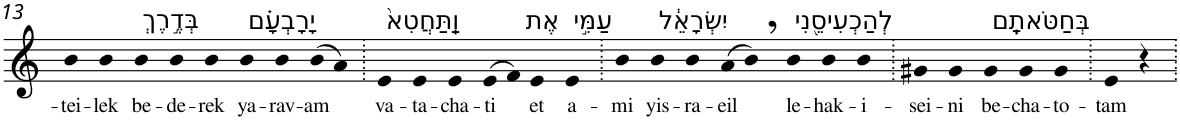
**kern	**text
*part1	*part1
*staff1	*staff1
*I"Piano	*
*I'Pno	*
!!LO:PB:g=z
*clefG2	*
*k[]	*
=13	=13
!	!LO:LY:b
4b	-tei-
!	!LO:LY:b
4b	-lek
!LO:TX:a:t=בְּדֶ֣רֶךְ	!
!	!LO:LY:b
4b	be-
!	!LO:LY:b
4b	-de-
!	!LO:LY:b
4b	-rek
!LO:TX:a:t=יָרָבְעָ֗ם	!
!	!LO:LY:b
4b	ya-
!	!LO:LY:b
4b	-rav-
!	!LO:LY:b
(>8b	-am
8a)	.
=14.	=14.
!LO:TX:a:t=וַֽתַּחֲטִא֙	!
!	!LO:LY:b
4e	va-
!	!LO:LY:b
4e	-ta-
!	!LO:LY:b
4e	-cha-
!	!LO:LY:b
(>8e	-ti
8f)	.
!LO:TX:a:t=אֶת	!
!	!LO:LY:b
4e	et
!LO:TX:a:t=עַמִּ֣י	!
!	!LO:LY:b
4e	a-
=15.	=15.
!	!LO:LY:b
4b	-mi
!LO:TX:a:t=יִשְׂרָאֵ֔ל	!
!	!LO:LY:b
4b	yis-
!	!LO:LY:b
4b	-ra-
!	!LO:LY:b
(>8a	-eil
8b,)	.
!LO:TX:a:t=לְהַכְעִיסֵ֖נִי	!
!	!LO:LY:b
4b	le-
!	!LO:LY:b
4b	-hak-
!	!LO:LY:b
4b	-i-
=16.	=16.
!	!LO:LY:b
4g#X	-sei-
!	!LO:LY:b
4g#	-ni
!LO:TX:a:t=בְּחַטֹּאתָֽם	!
!	!LO:LY:b
4g#	be-
!	!LO:LY:b
4g#	-cha-
!	!LO:LY:b
4g#	-to-
=17.	=17.
!	!LO:LY:b
4e	-tam
4r	.
=.	=.
*-	*-
